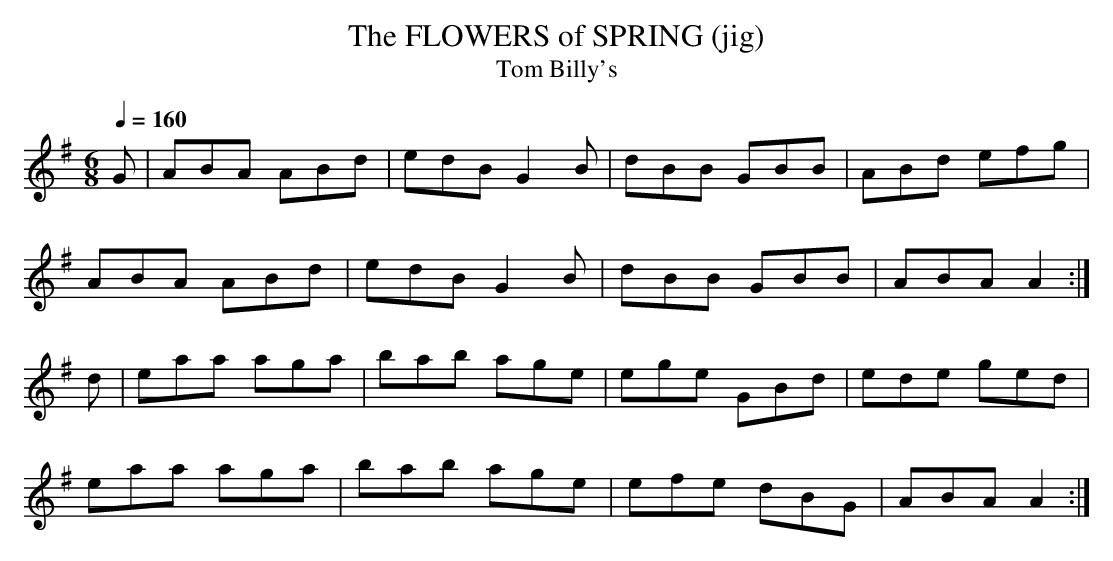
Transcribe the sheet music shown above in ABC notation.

X:1
T:FLOWERS of SPRING (jig), The
T:Tom Billy's
Q:1/4=160
L:1/8
M:6/8
K:A dorian
G|ABA ABd|edB G2B|dBB GBB|ABd efg|
ABA ABd|edB G2B|dBB GBB|ABA A2:|
d|eaa aga|bab age|ege GBd|ede ged|
eaa aga|bab age|efe dBG|ABA A2:|
